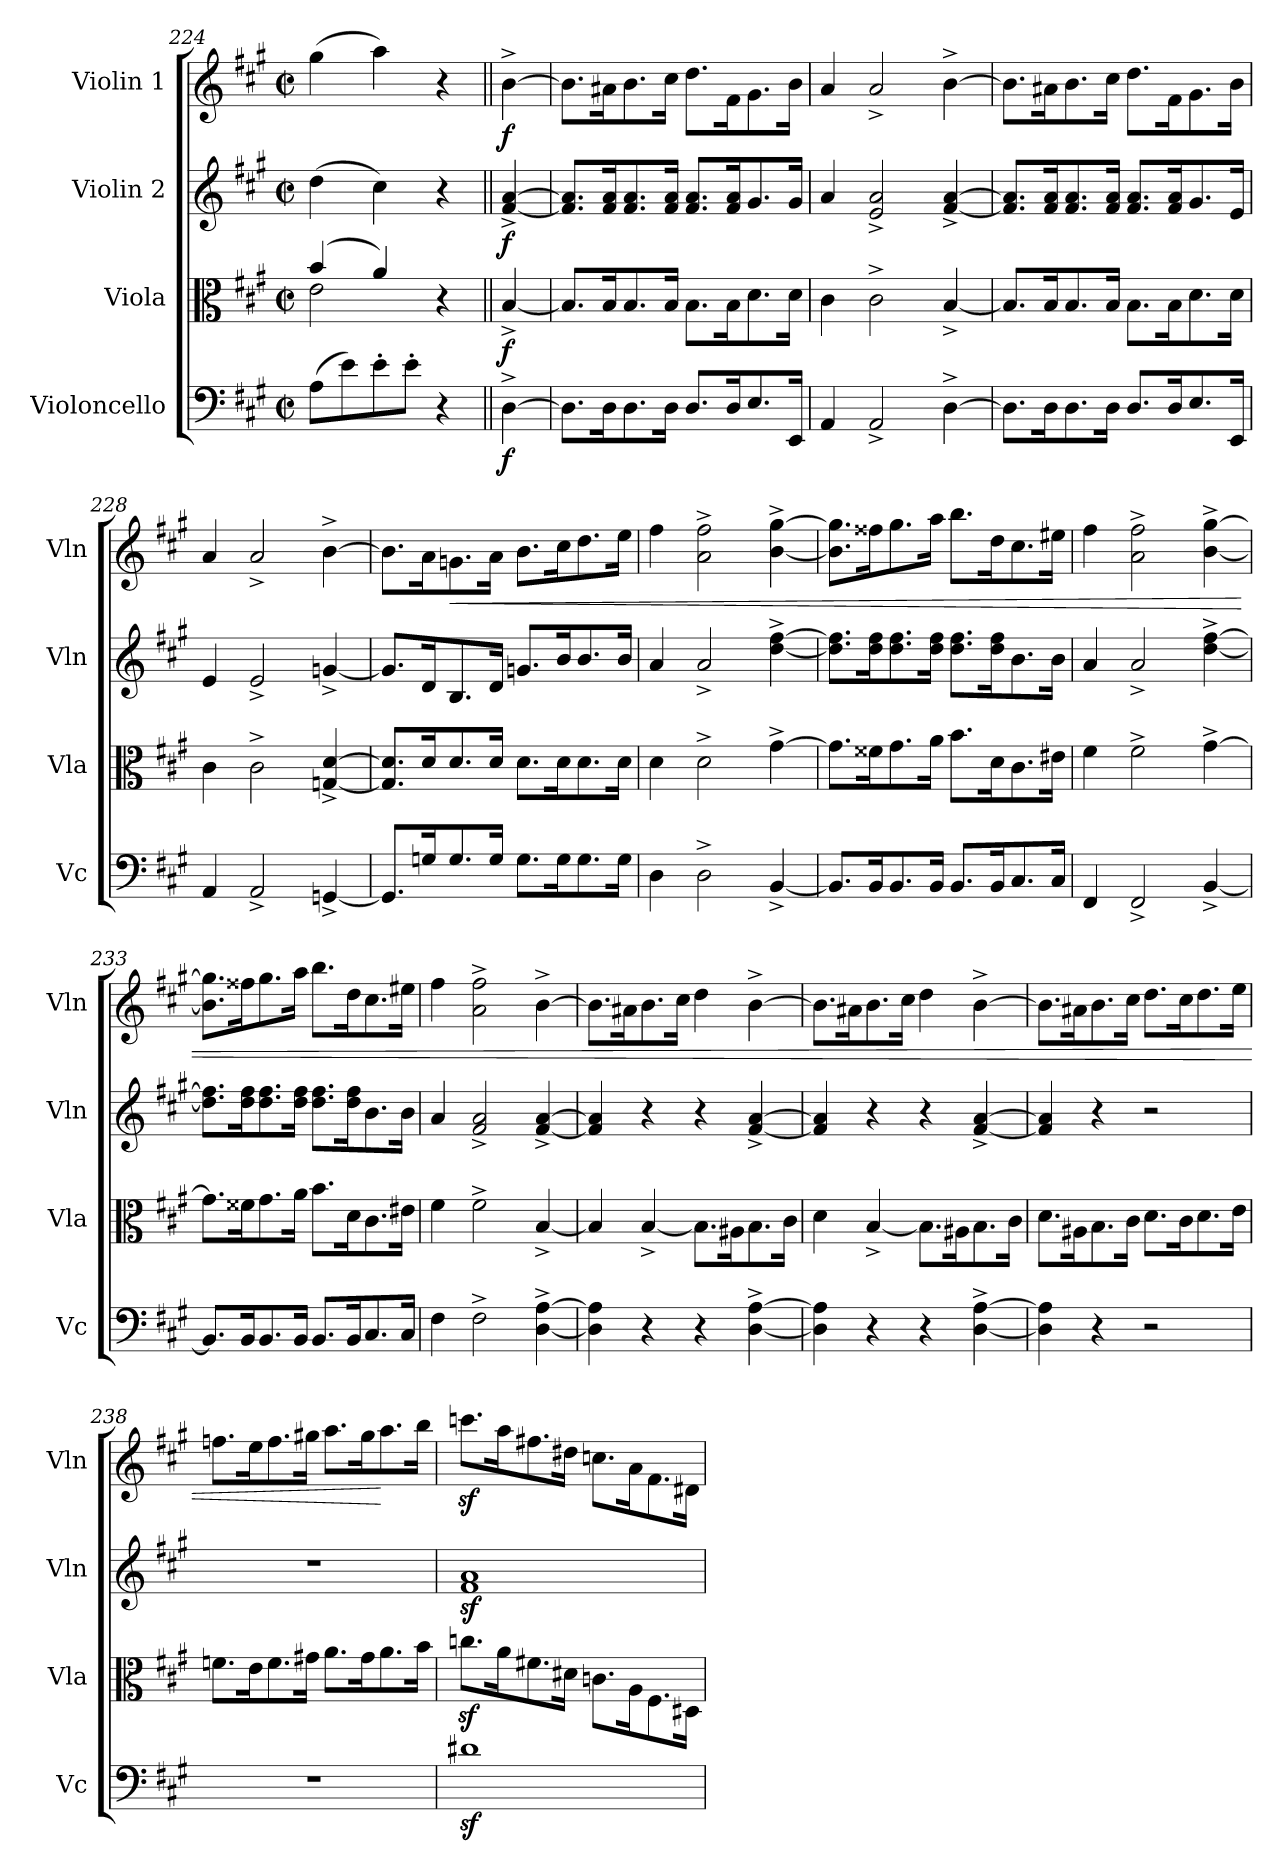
**kern	**dynam	**kern	**dynam	**kern	**dynam	**kern	**dynam
*part4	*part4	*part3	*part3	*part2	*part2	*part1	*part1
*staff4	*staff4	*staff3	*staff3	*staff2	*staff2	*staff1	*staff1
*I"Violoncello	*	*I"Viola	*	*I"Violin 2	*	*I"Violin 1	*
*I'Vc	*	*I'Vla	*	*I'Vln	*	*I'Vln	*
*clefF4	*	*clefC3	*	*clefG2	*	*clefG2	*
*k[f#c#g#]	*	*k[f#c#g#]	*	*k[f#c#g#]	*	*k[f#c#g#]	*
*M2/2	*	*M2/2	*	*M2/2	*	*M2/2	*
*met(c|)	*	*met(c|)	*	*met(c|)	*	*met(c|)	*
=224	=224	=224	=224	=224	=224	=224	=224
*	*	*^	*	*	*	*	*
(8A\L	.	(4b/	2e\	.	(4dd\	.	(4gg#\	.
8e\)	.	.	.	.	.	.	.	.
8e'\	.	4a/)	.	.	4cc#\)	.	4aa\)	.
8e'\J	.	.	.	.	.	.	.	.
4r	.	4r	4ryy	.	4r	.	4r	.
=224X15||	=224X15||	=224X15||	=224X15||	=224X15||	=224X15||	=224X15||	=224X15||	=224X15||
!	!LO:DY:b	!	!	!LO:DY:b	!	!LO:DY:b	!	!LO:DY:b
*	*	*v	*v	*	*	*	*	*
[4D^>\	f	[4B^>/	f	[4f#/^> [4a/^>	f	[4b^\	f
!!LO:LB:g=z
=225	=225	=225	=225	=225	=225	=225	=225
8.D\L]	.	8.B/L]	.	8.f#/] 8.a/]L	.	8.b\L]	.
16D\K	.	16B/K	.	16f#/ 16a/K	.	16a#X\K	.
8.D\	.	8.B/	.	8.f#/ 8.a/	.	8.b\	.
16D\Jk	.	16B/Jk	.	16f#/ 16a/Jk	.	16cc#\Jk	.
8.D/L	.	8.B\L	.	8.f#/ 8.a/L	.	8.dd\L	.
16D/K	.	16B\K	.	16f#/ 16a/K	.	16f#\K	.
8.E/	.	8.d\	.	8.g#/	.	8.g#\	.
16EE/Jk	.	16d\Jk	.	16g#/Jk	.	16b\Jk	.
=226	=226	=226	=226	=226	=226	=226	=226
4AA/	.	4c#\	.	4a/	.	4a/	.
2AA^/	.	2c#^\	.	2e/^ 2a/^	.	2a^>/	.
[4D^>\	.	[4B^>/	.	[4f#/^> [4a/^>	.	[4b^\	.
!!LO:PB:g=z
=227	=227	=227	=227	=227	=227	=227	=227
8.D\L]	.	8.B/L]	.	8.f#/] 8.a/]L	.	8.b\L]	.
16D\K	.	16B/K	.	16f#/ 16a/K	.	16a#X\K	.
8.D\	.	8.B/	.	8.f#/ 8.a/	.	8.b\	.
16D\Jk	.	16B/Jk	.	16f#/ 16a/Jk	.	16cc#\Jk	.
8.D/L	.	8.B\L	.	8.f#/ 8.a/L	.	8.dd\L	.
16D/K	.	16B\K	.	16f#/ 16a/K	.	16f#\K	.
8.E/	.	8.d\	.	8.g#/	.	8.g#\	.
16EE/Jk	.	16d\Jk	.	16e/Jk	.	16b\Jk	.
=228	=228	=228	=228	=228	=228	=228	=228
4AA/	.	4c#\	.	4e/	.	4a/	.
2AA^/	.	2c#^\	.	2e^/	.	2a^>/	.
[4GGn^>/	.	[4Gn/^> [4d/^>	.	[4gn^>/	.	[4b^\	.
=229	=229	=229	=229	=229	=229	=229	=229
8.GG/L]	.	8.G/] 8.d/]L	.	8.g/L]	.	8.b\L]	.
16Gn/K	.	16d/K	.	16d/K	.	16a\K	.
!	!	!	!	!	!	!	!LO:HP:b
8.G/	.	8.d/	.	8.B/	.	8.gn\	<
16G/Jk	.	16d/Jk	.	16d/Jk	.	16a\Jk	.
8.G\L	.	8.d\L	.	8.gn/L	.	8.b\L	.
16G\K	.	16d\K	.	16b/K	.	16cc#\K	.
8.G\	.	8.d\	.	8.b/	.	8.dd\	.
16G\Jk	.	16d\Jk	.	16b/Jk	.	16ee\Jk	.
=230	=230	=230	=230	=230	=230	=230	=230
4D\	.	4d\	.	4a/	.	4ff#\	.
2D^\	.	2d^\	.	2a^/	.	2a\^ 2ff#\^	.
[4BB^>/	.	[4g#^>\	.	[4dd\^> [4ff#\^>	.	[4b\^ [4gg#\^	.
=231	=231	=231	=231	=231	=231	=231	=231
8.BB/L]	.	8.g#\L]	.	8.dd\] 8.ff#\]L	.	8.b\] 8.gg#\]L	.
16BB/K	.	16f##X\K	.	16dd\ 16ff#\K	.	16ff##X\K	.
8.BB/	.	8.g#\	.	8.dd\ 8.ff#\	.	8.gg#\	.
16BB/Jk	.	16a\Jk	.	16dd\ 16ff#\Jk	.	16aa\Jk	.
8.BB/L	.	8.b\L	.	8.dd\ 8.ff#\L	.	8.bb\L	.
16BB/K	.	16d\K	.	16dd\ 16ff#\K	.	16dd\K	.
8.C#/	.	8.c#\	.	8.b\	.	8.cc#\	.
16C#/Jk	.	16e#X\Jk	.	16b\Jk	.	16ee#X\Jk	.
=232	=232	=232	=232	=232	=232	=232	=232
4FF#/	.	4f#\	.	4a/	.	4ff#\	.
2FF#^/	.	2f#^\	.	2a^/	.	2a\^ 2ff#\^	.
[4BB^>/	.	[4g#^>\	.	[4dd\^> [4ff#\^>	.	[4b\^ [4gg#\^	.
=233	=233	=233	=233	=233	=233	=233	=233
8.BB/L]	.	8.g#\L]	.	8.dd\] 8.ff#\]L	.	8.b\] 8.gg#\]L	.
16BB/K	.	16f##X\K	.	16dd\ 16ff#\K	.	16ff##X\K	.
8.BB/	.	8.g#\	.	8.dd\ 8.ff#\	.	8.gg#\	.
16BB/Jk	.	16a\Jk	.	16dd\ 16ff#\Jk	.	16aa\Jk	.
8.BB/L	.	8.b\L	.	8.dd\ 8.ff#\L	.	8.bb\L	.
16BB/K	.	16d\K	.	16dd\ 16ff#\K	.	16dd\K	.
8.C#/	.	8.c#\	.	8.b\	.	8.cc#\	.
16C#/Jk	.	16e#X\Jk	.	16b\Jk	.	16ee#X\Jk	.
!!LO:LB:g=z
=234	=234	=234	=234	=234	=234	=234	=234
4F#\	.	4f#\	.	4a/	.	4ff#\	.
2F#^\	.	2f#^\	.	2f#/^ 2a/^	.	2a\^ 2ff#\^	.
[4D\^ [4A\^	.	[4B^/	.	[4f#/^ [4a/^	.	[4b^\	.
=235	=235	=235	=235	=235	=235	=235	=235
4D\] 4A\]	.	4B/]	.	4f#/] 4a/]	.	8.b\L]	.
.	.	.	.	.	.	16a#X\K	.
4r	.	[4B^/	.	4r	.	8.b\	.
.	.	.	.	.	.	16cc#\Jk	.
4r	.	8.B\L]	.	4r	.	4dd\	.
.	.	16A#X\K	.	.	.	.	.
[4D\^ [4A\^	.	8.B\	.	[4f#/^ [4a/^	.	[4b^\	.
.	.	16c#\Jk	.	.	.	.	.
!!LO:LB:g=z
=236	=236	=236	=236	=236	=236	=236	=236
4D\] 4A\]	.	4d\	.	4f#/] 4a/]	.	8.b\L]	.
.	.	.	.	.	.	16a#X\K	.
4r	.	[4B^/	.	4r	.	8.b\	.
.	.	.	.	.	.	16cc#\Jk	.
4r	.	8.B\L]	.	4r	.	4dd\	.
.	.	16A#X\K	.	.	.	.	.
[4D\^ [4A\^	.	8.B\	.	[4f#/^ [4a/^	.	[4b^\	.
.	.	16c#\Jk	.	.	.	.	.
=237	=237	=237	=237	=237	=237	=237	=237
4D\] 4A\]	.	8.d\L	.	4f#/] 4a/]	.	8.b\L]	.
.	.	16A#X\K	.	.	.	16a#X\K	.
4r	.	8.B\	.	4r	.	8.b\	.
.	.	16c#\Jk	.	.	.	16cc#\Jk	.
2r	.	8.d\L	.	2r	.	8.dd\L	.
.	.	16c#\K	.	.	.	16cc#\K	.
.	.	8.d\	.	.	.	8.dd\	.
.	.	16e\Jk	.	.	.	16ee\Jk	.
=238	=238	=238	=238	=238	=238	=238	=238
1r	.	8.fn\L	.	1r	.	8.ffn\L	.
.	.	16e\K	.	.	.	16ee\K	.
.	.	8.f\	.	.	.	8.ff\	.
.	.	16g#X\Jk	.	.	.	16gg#X\Jk	.
.	.	8.a\L	.	.	.	8.aa\L	.
.	.	16g#\K	.	.	.	16gg#\K	.
.	.	8.a\	.	.	.	8.aa\	[
.	.	16b\Jk	.	.	.	16bb\Jk	.
=239	=239	=239	=239	=239	=239	=239	=239
1d#Xz<	.	8.ccnz<\L	.	1f#z< 1az<	.	8.cccnz<\L	.
.	.	16a\K	.	.	.	16aa\K	.
.	.	8.f#X\	.	.	.	8.ff#X\	.
.	.	16d#X\Jk	.	.	.	16dd#X\Jk	.
.	.	8.cn\L	.	.	.	8.ccn\L	.
.	.	16A\K	.	.	.	16a\K	.
.	.	8.F#\	.	.	.	8.f#\	.
.	.	16D#X\Jk	.	.	.	16d#X\Jk	.
=	=	=	=	=	=	=	=
*-	*-	*-	*-	*-	*-	*-	*-
